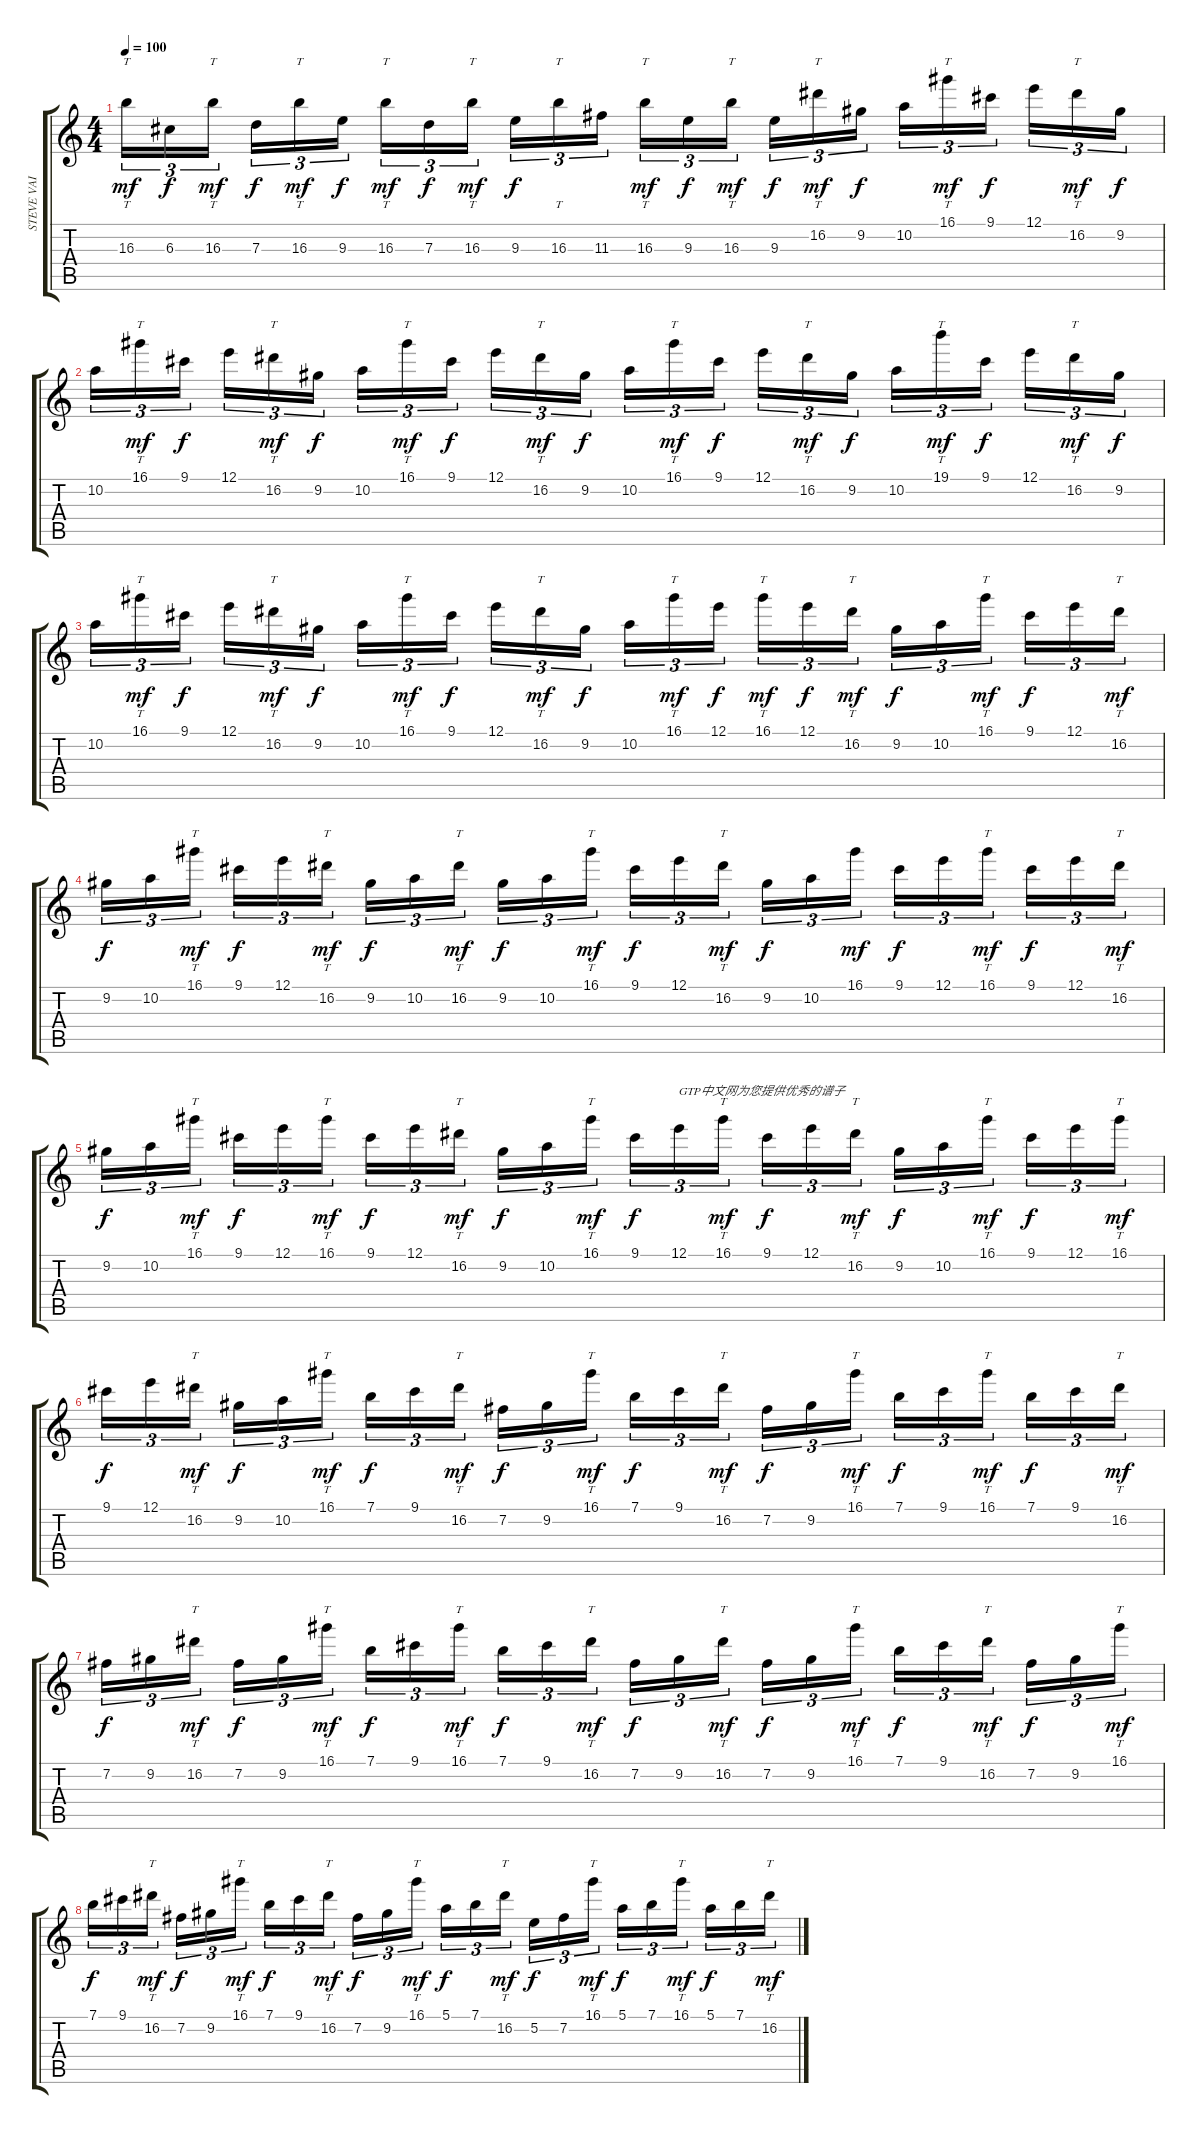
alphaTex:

\track ("STEVE VAI" "STEVE VAI") {instrument overdrivenguitar}
\staff {score tabs}
\tuning (E4 B3 G3 D3 A2 E2) {hide}
\ts (4 4)
\tempo 100
\clef g2
\ks c
16.3.16{tt tu (3 2) dy mf} 6.3.16{tu (3 2) dy f} 16.3.16{tt tu (3 2) dy mf} 7.3.16{tu (3 2) dy f} 16.3.16{tt tu (3 2) dy mf} 9.3.16{tu (3 2) dy f} 16.3.16{tt tu (3 2) dy mf} 7.3.16{tu (3 2) dy f} 16.3.16{tt tu (3 2) dy mf} 9.3.16{tu (3 2) dy f} 16.3.16{tt tu (3 2)} 11.3.16{tu (3 2)} 16.3.16{tt tu (3 2) dy mf} 9.3.16{tu (3 2) dy f} 16.3.16{tt tu (3 2) dy mf} 9.3.16{tu (3 2) dy f} 16.2.16{tt tu (3 2) dy mf} 9.2.16{tu (3 2) dy f} 10.2.16{tu (3 2)} 16.1.16{tt tu (3 2) dy mf} 9.1.16{tu (3 2) dy f} 12.1.16{tu (3 2)} 16.2.16{tt tu (3 2) dy mf} 9.2.16{tu (3 2) dy f} |
10.2.16{tu (3 2)} 16.1.16{tt tu (3 2) dy mf} 9.1.16{tu (3 2) dy f} 12.1.16{tu (3 2)} 16.2.16{tt tu (3 2) dy mf} 9.2.16{tu (3 2) dy f} 10.2.16{tu (3 2)} 16.1.16{tt tu (3 2) dy mf} 9.1.16{tu (3 2) dy f} 12.1.16{tu (3 2)} 16.2.16{tt tu (3 2) dy mf} 9.2.16{tu (3 2) dy f} 10.2.16{tu (3 2)} 16.1.16{tt tu (3 2) dy mf} 9.1.16{tu (3 2) dy f} 12.1.16{tu (3 2)} 16.2.16{tt tu (3 2) dy mf} 9.2.16{tu (3 2) dy f} 10.2.16{tu (3 2)} 19.1.16{tt tu (3 2) dy mf} 9.1.16{tu (3 2) dy f} 12.1.16{tu (3 2)} 16.2.16{tt tu (3 2) dy mf} 9.2.16{tu (3 2) dy f} |
10.2.16{tu (3 2)} 16.1.16{tt tu (3 2) dy mf} 9.1.16{tu (3 2) dy f} 12.1.16{tu (3 2)} 16.2.16{tt tu (3 2) dy mf} 9.2.16{tu (3 2) dy f} 10.2.16{tu (3 2)} 16.1.16{tt tu (3 2) dy mf} 9.1.16{tu (3 2) dy f} 12.1.16{tu (3 2)} 16.2.16{tt tu (3 2) dy mf} 9.2.16{tu (3 2) dy f} 10.2.16{tu (3 2)} 16.1.16{tt tu (3 2) dy mf} 12.1.16{tu (3 2) dy f} 16.1.16{tt tu (3 2) dy mf} 12.1.16{tu (3 2) dy f} 16.2.16{tt tu (3 2) dy mf} 9.2.16{tu (3 2) dy f} 10.2.16{tu (3 2)} 16.1.16{tt tu (3 2) dy mf} 9.1.16{tu (3 2) dy f} 12.1.16{tu (3 2)} 16.2.16{tt tu (3 2) dy mf} |
9.2.16{tu (3 2) dy f} 10.2.16{tu (3 2)} 16.1.16{tt tu (3 2) dy mf} 9.1.16{tu (3 2) dy f} 12.1.16{tu (3 2)} 16.2.16{tt tu (3 2) dy mf} 9.2.16{tu (3 2) dy f} 10.2.16{tu (3 2)} 16.2.16{tt tu (3 2) dy mf} 9.2.16{tu (3 2) dy f} 10.2.16{tu (3 2)} 16.1.16{tt tu (3 2) dy mf} 9.1.16{tu (3 2) dy f} 12.1.16{tu (3 2)} 16.2.16{tt tu (3 2) dy mf} 9.2.16{tu (3 2) dy f} 10.2.16{tu (3 2)} 16.1.16{tu (3 2) dy mf} 9.1.16{tu (3 2) dy f} 12.1.16{tu (3 2)} 16.1.16{tt tu (3 2) dy mf} 9.1.16{tu (3 2) dy f} 12.1.16{tu (3 2)} 16.2.16{tt tu (3 2) dy mf} |
9.2.16{tu (3 2) dy f} 10.2.16{tu (3 2)} 16.1.16{tt tu (3 2) dy mf} 9.1.16{tu (3 2) dy f} 12.1.16{tu (3 2)} 16.1.16{tt tu (3 2) dy mf} 9.1.16{tu (3 2) dy f} 12.1.16{tu (3 2)} 16.2.16{tt tu (3 2) dy mf} 9.2.16{tu (3 2) dy f} 10.2.16{tu (3 2)} 16.1.16{tt tu (3 2) dy mf} 9.1.16{tu (3 2) dy f} 12.1.16{tu (3 2) txt "GTP中文网为您提供优秀的谱子"} 16.1.16{tt tu (3 2) dy mf} 9.1.16{tu (3 2) dy f} 12.1.16{tu (3 2)} 16.2.16{tt tu (3 2) dy mf} 9.2.16{tu (3 2) dy f} 10.2.16{tu (3 2)} 16.1.16{tt tu (3 2) dy mf} 9.1.16{tu (3 2) dy f} 12.1.16{tu (3 2)} 16.1.16{tt tu (3 2) dy mf} |
9.1.16{tu (3 2) dy f} 12.1.16{tu (3 2)} 16.2.16{tt tu (3 2) dy mf} 9.2.16{tu (3 2) dy f} 10.2.16{tu (3 2)} 16.1.16{tt tu (3 2) dy mf} 7.1.16{tu (3 2) dy f} 9.1.16{tu (3 2)} 16.2.16{tt tu (3 2) dy mf} 7.2.16{tu (3 2) dy f} 9.2.16{tu (3 2)} 16.1.16{tt tu (3 2) dy mf} 7.1.16{tu (3 2) dy f} 9.1.16{tu (3 2)} 16.2.16{tt tu (3 2) dy mf} 7.2.16{tu (3 2) dy f} 9.2.16{tu (3 2)} 16.1.16{tt tu (3 2) dy mf} 7.1.16{tu (3 2) dy f} 9.1.16{tu (3 2)} 16.1.16{tt tu (3 2) dy mf} 7.1.16{tu (3 2) dy f} 9.1.16{tu (3 2)} 16.2.16{tt tu (3 2) dy mf} |
7.2.16{tu (3 2) dy f} 9.2.16{tu (3 2)} 16.2.16{tt tu (3 2) dy mf} 7.2.16{tu (3 2) dy f} 9.2.16{tu (3 2)} 16.1.16{tt tu (3 2) dy mf} 7.1.16{tu (3 2) dy f} 9.1.16{tu (3 2)} 16.1.16{tt tu (3 2) dy mf} 7.1.16{tu (3 2) dy f} 9.1.16{tu (3 2)} 16.2.16{tt tu (3 2) dy mf} 7.2.16{tu (3 2) dy f} 9.2.16{tu (3 2)} 16.2.16{tt tu (3 2) dy mf} 7.2.16{tu (3 2) dy f} 9.2.16{tu (3 2)} 16.1.16{tt tu (3 2) dy mf} 7.1.16{tu (3 2) dy f} 9.1.16{tu (3 2)} 16.2.16{tt tu (3 2) dy mf} 7.2.16{tu (3 2) dy f} 9.2.16{tu (3 2)} 16.1.16{tt tu (3 2) dy mf} |
7.1.16{tu (3 2) dy f} 9.1.16{tu (3 2)} 16.2.16{tt tu (3 2) dy mf} 7.2.16{tu (3 2) dy f} 9.2.16{tu (3 2)} 16.1.16{tt tu (3 2) dy mf} 7.1.16{tu (3 2) dy f} 9.1.16{tu (3 2)} 16.2.16{tt tu (3 2) dy mf} 7.2.16{tu (3 2) dy f} 9.2.16{tu (3 2)} 16.1.16{tt tu (3 2) dy mf} 5.1.16{tu (3 2) dy f} 7.1.16{tu (3 2)} 16.2.16{tt tu (3 2) dy mf} 5.2.16{tu (3 2) dy f} 7.2.16{tu (3 2)} 16.1.16{tt tu (3 2) dy mf} 5.1.16{tu (3 2) dy f} 7.1.16{tu (3 2)} 16.1.16{tt tu (3 2) dy mf} 5.1.16{tu (3 2) dy f} 7.1.16{tu (3 2)} 16.2.16{tt tu (3 2) dy mf}
